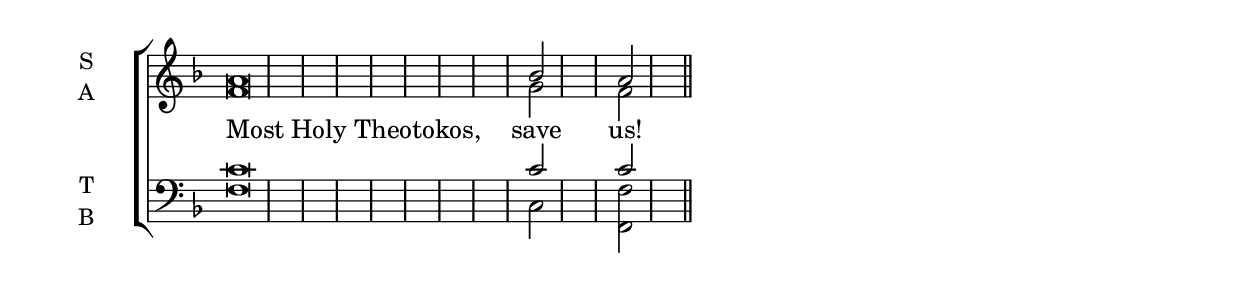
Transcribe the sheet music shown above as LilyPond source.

\version "2.18.2"

% Provide an easy way to group a bunch of text together on a breve
% http://lilypond.org/doc/v2.18/Documentation/notation/working-with-ancient-music_002d_002dscenarios-and-solutions
recite = \once \override LyricText.self-alignment-X = #-1

\defineBarLine "invisible" #'("" "" "")
global = {
  \time 1/4 % Not used, Time_signature_engraver is removed from layout
  \key f \major
  \set Timing.defaultBarType = "invisible" %% Only put bar lines where I say
}

lyricText = \lyricmode { \recite"Most Holy Theotokos," save us! }
soprano = \relative f' { \global a\breve               bes2 a \bar "||"}
alto    = \relative d' { \global f\breve               g2   f }
tenor   = \relative c' { \global c\breve               c2   c }
bass    = \relative c  { \global f\breve               c2   <f f,> }

\score {
  \new ChoirStaff <<
    \new Staff \with {
      midiInstrument = "choir aahs"
      instrumentName = \markup \center-column { S A }
    } <<
      \new Voice = "soprano" { \voiceOne \soprano }
      \new Voice = "alto" { \voiceTwo \alto }
    >>
    \new Lyrics \with {
      \override VerticalAxisGroup #'staff-affinity = #CENTER
    } \lyricsto "soprano" \lyricText

    \new Staff \with {
      midiInstrument = "choir aahs"
      instrumentName = \markup \center-column { T B }
    } <<
      \clef bass
      \new Voice = "tenor" { \voiceOne \tenor }
      \new Voice = "bass" { \voiceTwo \bass }
    >>
  >>
  \layout {
    \context {
      \Staff
      \remove "Time_signature_engraver"
    }
    \context {
      \Score
      \omit BarNumber
    }
  }
  \midi { \tempo 4 = 250
          \context {
            \Voice
            \remove "Dynamic_performer"
    }
  }
}
